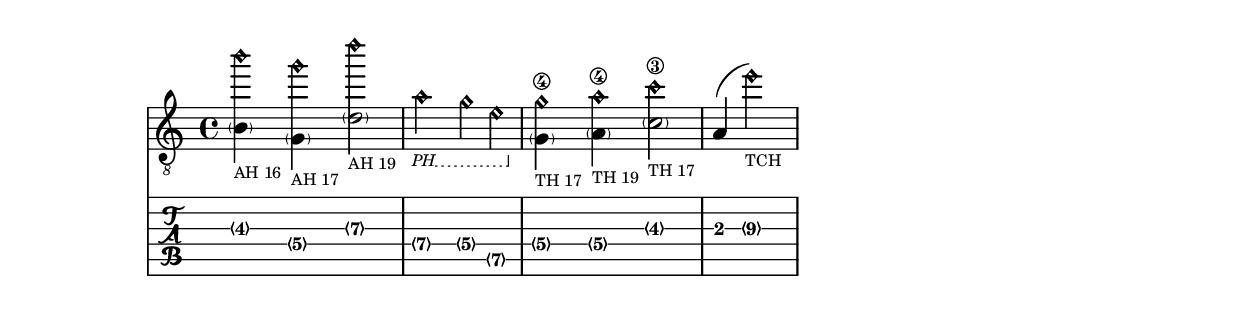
\version "2.13.49"

\header {
  lsrtags = "fretted-strings"
  texidoc = "
Fretted-string harmonics:
"
  doctitle = "Fretted-string harmonics in tablature"
}

pinchedHarmonics = {
   \textSpannerDown
   \override TextSpanner #'bound-details #'left #'text =
      \markup {\halign #-0.5 \teeny "PH" }
      \override TextSpanner #'style =
         #'dashed-line
   \override TextSpanner #'dash-period = #0.6
   \override TextSpanner #'bound-details #'right #'attach-dir = #1
   \override TextSpanner #'bound-details #'right #'text =
      \markup { \draw-line #'(0 . 1) }
   \override TextSpanner #'bound-details #'right #'padding = #-0.5
}

harmonics = {
  %artificial harmonics (AH)
  \textLengthOn
  <\parenthesize b b''\harmonic>4_\markup{ \teeny "AH 16" }
  <\parenthesize g g''\harmonic>4_\markup{ \teeny "AH 17" }
  <\parenthesize d' d'''\harmonic>2_\markup{ \teeny "AH 19" }
  %pinched harmonics (PH)
  \pinchedHarmonics
  <a'\harmonic>2\startTextSpan
  <g'\harmonic>4
  <e'\harmonic>4\stopTextSpan
  %tapped harmonics (TH)
  <\parenthesize g\4 g'\harmonic>4_\markup{ \teeny "TH 17" }
  <\parenthesize a\4 a'\harmonic>4_\markup{ \teeny "TH 19" }
  <\parenthesize c'\3 c''\harmonic>2_\markup{ \teeny "TH 17" }
  %touch harmonics (TCH)
  a4( <e''\harmonic>2. )_\markup{ \teeny "TCH" }
}

frettedStrings = {
  %artificial harmonics (AH)
  \harmonicByFret #4 g4\3
  \harmonicByFret #5 d4\4
  \harmonicByFret #7 g2\3
  %pinched harmonics (PH)
  \harmonicByFret #7 d2\4
  \harmonicByFret #5 d4\4
  \harmonicByFret #7 a4\5
  %tapped harmonics (TH)
  \harmonicByFret #5 d4\4
  \harmonicByFret #5 d4\4
  \harmonicByFret #4 g2\3
  %touch harmonics (TCH)
  a4 \harmonicByFret #9 g2.\3
}

\score {
  <<
    \new Staff {
      \new Voice {
        \clef "treble_8"
        \harmonics
      }
    }
    \new TabStaff {
      \new TabVoice {
        \frettedStrings
      }
    }
  >>
}
